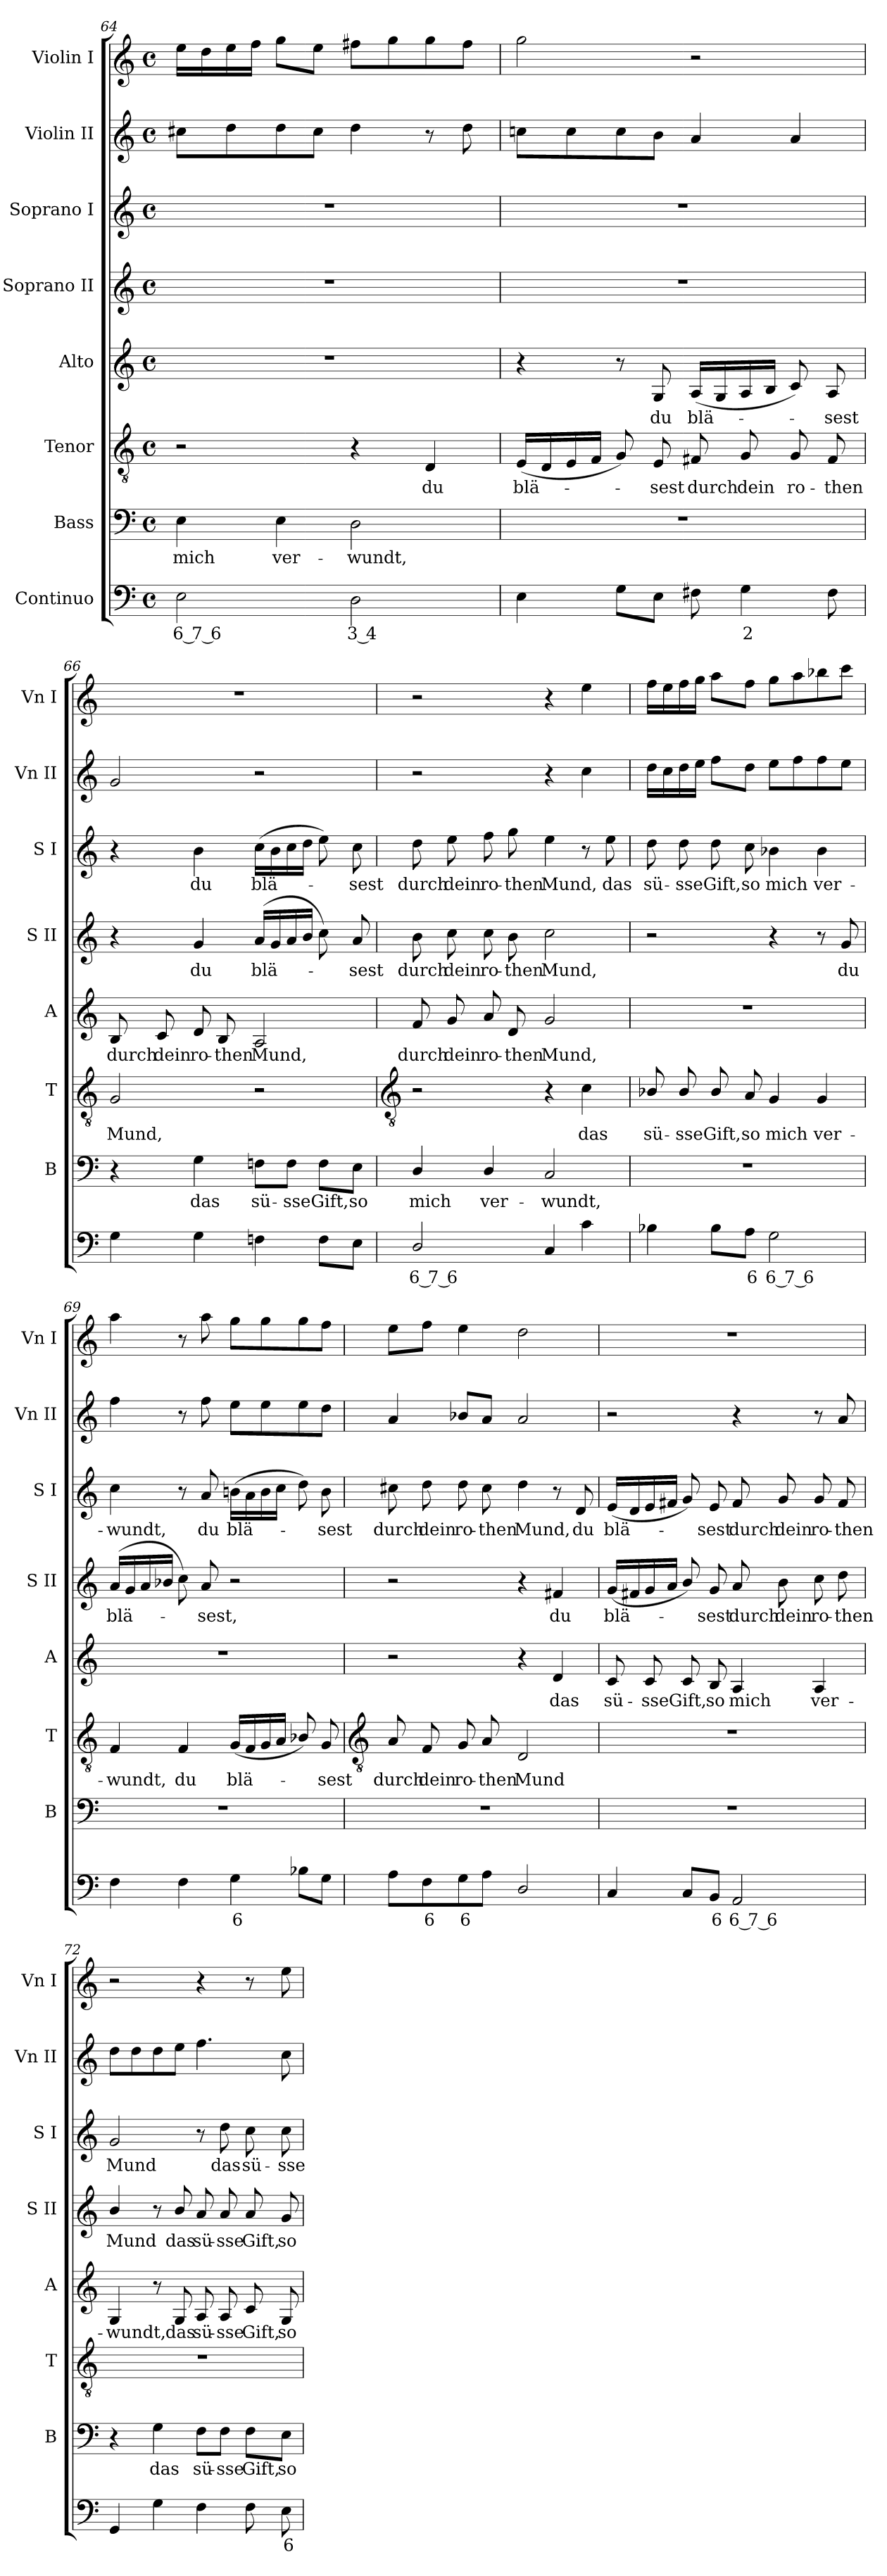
**kern	**text	**kern	**text	**kern	**text	**kern	**text	**kern	**text	**kern	**text	**kern	**kern
*part8	*part8	*part7	*part7	*part6	*part6	*part5	*part5	*part4	*part4	*part3	*part3	*part2	*part1
*staff8	*staff8	*staff7	*staff7	*staff6	*staff6	*staff5	*staff5	*staff4	*staff4	*staff3	*staff3	*staff2	*staff1
*I"Continuo	*	*I"Bass	*	*I"Tenor	*	*I"Alto	*	*I"Soprano II	*	*I"Soprano I	*	*I"Violin II	*I"Violin I
*	*	*I'B	*	*I'T	*	*I'A	*	*I'S II	*	*I'S I	*	*I'Vn II	*I'Vn I
!!LO:LB:g=z
*clefF4	*	*clefF4	*	*clefGv2	*	*clefG2	*	*clefG2	*	*clefG2	*	*clefG2	*clefG2
*k[]	*	*k[]	*	*k[]	*	*k[]	*	*k[]	*	*k[]	*	*k[]	*k[]
*C:	*	*C:	*	*C:	*	*C:	*	*C:	*	*C:	*	*C:	*C:
*M4/4	*	*M4/4	*	*M4/4	*	*M4/4	*	*M4/4	*	*M4/4	*	*M4/4	*M4/4
*met(c)	*	*met(c)	*	*met(c)	*	*met(c)	*	*met(c)	*	*met(c)	*	*met(c)	*met(c)
=64	=64	=64	=64	=64	=64	=64	=64	=64	=64	=64	=64	=64	=64
!	!LO:LY:b	!	!LO:LY:b	!	!	!	!	!	!	!	!	!	!
2E	6 7 6	4E	mich	2r	.	1r	.	1r	.	1r	.	8cc#XL	16eeLL
.	.	.	.	.	.	.	.	.	.	.	.	.	16dd
.	.	.	.	.	.	.	.	.	.	.	.	8dd	16ee
.	.	.	.	.	.	.	.	.	.	.	.	.	16ffJJ
!	!	!	!LO:LY:b	!	!	!	!	!	!	!	!	!	!
.	.	4E	ver-	.	.	.	.	.	.	.	.	8dd	8ggL
.	.	.	.	.	.	.	.	.	.	.	.	8cc#J	8eeJ
!	!LO:LY:b	!	!LO:LY:b	!	!	!	!	!	!	!	!	!	!
2D	3 4	2D	-wundt,	4r	.	.	.	.	.	.	.	4dd	8ff#XL
.	.	.	.	.	.	.	.	.	.	.	.	.	8gg
!	!	!	!	!	!LO:LY:b	!	!	!	!	!	!	!	!
.	.	.	.	4D	du	.	.	.	.	.	.	8r	8gg
.	.	.	.	.	.	.	.	.	.	.	.	8dd	8ff#J
=65	=65	=65	=65	=65	=65	=65	=65	=65	=65	=65	=65	=65	=65
!	!	!	!	!	!LO:LY:b	!	!	!	!	!	!	!	!
4E	.	1r	.	(<16ELL	blä-	4r	.	1r	.	1r	.	8ccnL	2gg
.	.	.	.	16D	.	.	.	.	.	.	.	.	.
.	.	.	.	16E	.	.	.	.	.	.	.	8cc	.
.	.	.	.	16FJJ	.	.	.	.	.	.	.	.	.
8GL	.	.	.	8G)	.	8r	.	.	.	.	.	8cc	.
!	!	!	!	!	!LO:LY:b	!	!LO:LY:b	!	!	!	!	!	!
8EJ	.	.	.	8E	sest	8G	du	.	.	.	.	8bJ	.
!	!	!	!	!	!LO:LY:b	!	!LO:LY:b	!	!	!	!	!	!
8F#X	.	.	.	8F#X	durch	(<16ALL	blä-	.	.	.	.	4a	2r
.	.	.	.	.	.	16G	.	.	.	.	.	.	.
!	!LO:LY:b	!	!	!	!LO:LY:b	!	!	!	!	!	!	!	!
4G	2	.	.	8G	dein	16A	.	.	.	.	.	.	.
.	.	.	.	.	.	16BJJ	.	.	.	.	.	.	.
!	!	!	!	!	!LO:LY:b	!	!	!	!	!	!	!	!
.	.	.	.	8G	ro-	8c)	.	.	.	.	.	4a	.
!	!	!	!	!	!LO:LY:b	!	!LO:LY:b	!	!	!	!	!	!
8F#	.	.	.	8F#	-then	8A	sest	.	.	.	.	.	.
=66	=66	=66	=66	=66	=66	=66	=66	=66	=66	=66	=66	=66	=66
!	!	!	!	!	!LO:LY:b	!	!LO:LY:b	!	!	!	!	!	!
4G	.	4r	.	2G	Mund,	8B	durch	4r	.	4r	.	2g	1r
!	!	!	!	!	!	!	!LO:LY:b	!	!	!	!	!	!
.	.	.	.	.	.	8c	dein	.	.	.	.	.	.
!	!	!	!LO:LY:b	!	!	!	!LO:LY:b	!	!LO:LY:b	!	!LO:LY:b	!	!
4G	.	4G	das	.	.	8d	ro-	4g	du	4b	du	.	.
!	!	!	!	!	!	!	!LO:LY:b	!	!	!	!	!	!
.	.	.	.	.	.	8B	-then	.	.	.	.	.	.
!	!	!	!LO:LY:b	!	!	!	!LO:LY:b	!	!LO:LY:b	!	!LO:LY:b	!	!
4Fn	.	8Fn\L	sü-	2r	.	2A	Mund,	(<16aLL	blä-	(>16ccLL	blä-	2r	.
.	.	.	.	.	.	.	.	16g	.	16b	.	.	.
!	!	!	!LO:LY:b	!	!	!	!	!	!	!	!	!	!
.	.	8F\J	-sse	.	.	.	.	16a	.	16cc	.	.	.
.	.	.	.	.	.	.	.	16bJJ	.	16ddJJ	.	.	.
!	!	!	!LO:LY:b	!	!	!	!	!	!	!	!	!	!
8FL	.	8F\L	Gift,	.	.	.	.	8cc)	.	8ee)	.	.	.
!	!	!	!LO:LY:b	!	!	!	!	!	!LO:LY:b	!	!LO:LY:b	!	!
8EJ	.	8E\J	so	.	.	.	.	8a	sest	8cc	sest	.	.
!!LO:LB:g=z
=67	=67	=67	=67	=67	=67	=67	=67	=67	=67	=67	=67	=67	=67
*	*	*	*	*clefGv2	*	*	*	*	*	*	*	*	*
!	!LO:LY:b	!	!LO:LY:b	!	!	!	!LO:LY:b	!	!LO:LY:b	!	!LO:LY:b	!	!
2D/	6 7 6	4D/	mich	2r	.	8f	durch	8b	durch	8dd	durch	2r	2r
!	!	!	!	!	!	!	!LO:LY:b	!	!LO:LY:b	!	!LO:LY:b	!	!
.	.	.	.	.	.	8g	dein	8cc	dein	8ee	dein	.	.
!	!	!	!LO:LY:b	!	!	!	!LO:LY:b	!	!LO:LY:b	!	!LO:LY:b	!	!
.	.	4D/	ver-	.	.	8a	ro-	8cc	ro-	8ff	ro-	.	.
!	!	!	!	!	!	!	!LO:LY:b	!	!LO:LY:b	!	!LO:LY:b	!	!
.	.	.	.	.	.	8d	-then	8b	-then	8gg	-then	.	.
!	!	!	!LO:LY:b	!	!	!	!LO:LY:b	!	!LO:LY:b	!	!LO:LY:b	!	!
4C	.	2C	-wundt,	4r	.	2g	Mund,	2cc	Mund,	4ee	Mund,	4r	4r
!	!	!	!	!	!LO:LY:b	!	!	!	!	!	!	!	!
4c	.	.	.	4c	das	.	.	.	.	8r	.	4cc	4ee
!	!	!	!	!	!	!	!	!	!	!	!LO:LY:b	!	!
.	.	.	.	.	.	.	.	.	.	8ee	das	.	.
=68	=68	=68	=68	=68	=68	=68	=68	=68	=68	=68	=68	=68	=68
!	!	!	!	!	!LO:LY:b	!	!	!	!	!	!LO:LY:b	!	!
4B-X	.	1r	.	8B-X/	sü-	1r	.	2r	.	8dd	sü-	16ddLL	16ffLL
.	.	.	.	.	.	.	.	.	.	.	.	16cc	16ee
!	!	!	!	!	!LO:LY:b	!	!	!	!	!	!LO:LY:b	!	!
.	.	.	.	8B-/	-sse	.	.	.	.	8dd	-sse	16dd	16ff
.	.	.	.	.	.	.	.	.	.	.	.	16eeJJ	16ggJJ
!	!	!	!	!	!LO:LY:b	!	!	!	!	!	!LO:LY:b	!	!
8B-L	.	.	.	8B-/	Gift,	.	.	.	.	8dd	Gift,	8ffL	8aaL
!	!LO:LY:b	!	!	!	!LO:LY:b	!	!	!	!	!	!LO:LY:b	!	!
8AJ	6	.	.	8A	so	.	.	.	.	8cc	so	8ddJ	8ffJ
!	!LO:LY:b	!	!	!	!LO:LY:b	!	!	!	!	!	!LO:LY:b	!	!
2G	6 7 6	.	.	4G	mich	.	.	4r	.	4b-X	mich	8eeL	8ggL
.	.	.	.	.	.	.	.	.	.	.	.	8ff	8aa
!	!	!	!	!	!LO:LY:b	!	!	!	!	!	!LO:LY:b	!	!
.	.	.	.	4G	ver-	.	.	8r	.	4b-	ver-	8ff	8bb-X
!	!	!	!	!	!	!	!	!	!LO:LY:b	!	!	!	!
.	.	.	.	.	.	.	.	8g	du	.	.	8eeJ	8cccJ
=69	=69	=69	=69	=69	=69	=69	=69	=69	=69	=69	=69	=69	=69
!	!	!	!	!	!LO:LY:b	!	!	!	!LO:LY:b	!	!LO:LY:b	!	!
4F	.	1r	.	4F	-wundt,	1r	.	(<16aLL	blä-	4cc	-wundt,	4ff	4aa
.	.	.	.	.	.	.	.	16g	.	.	.	.	.
.	.	.	.	.	.	.	.	16a	.	.	.	.	.
.	.	.	.	.	.	.	.	16b-XJJ	.	.	.	.	.
!	!	!	!	!	!LO:LY:b	!	!	!	!	!	!	!	!
4F	.	.	.	4F	du	.	.	8cc)	.	8r	.	8r	8r
!	!	!	!	!	!	!	!	!	!LO:LY:b	!	!LO:LY:b	!	!
.	.	.	.	.	.	.	.	8a	sest,	8a	du	8ff	8aa
!	!LO:LY:b	!	!	!	!LO:LY:b	!	!	!	!	!	!LO:LY:b	!	!
4G	6	.	.	(<16GLL	blä-	.	.	2r	.	(>16bnLL	blä-	8eeL	8ggL
.	.	.	.	16F	.	.	.	.	.	16a	.	.	.
.	.	.	.	16G	.	.	.	.	.	16b	.	8ee	8gg
.	.	.	.	16AJJ	.	.	.	.	.	16ccJJ	.	.	.
8B-XL	.	.	.	8B-X/)	.	.	.	.	.	8dd)	.	8ee	8gg
!	!	!	!	!	!LO:LY:b	!	!	!	!	!	!LO:LY:b	!	!
8GJ	.	.	.	8G	sest	.	.	.	.	8b	sest	8ddJ	8ffJ
!!LO:LB:g=z
=70	=70	=70	=70	=70	=70	=70	=70	=70	=70	=70	=70	=70	=70
*	*	*	*	*clefGv2	*	*	*	*	*	*	*	*	*
!	!	!	!	!	!LO:LY:b	!	!	!	!	!	!LO:LY:b	!	!
8AL	.	1r	.	8A	durch	2r	.	2r	.	8cc#X	durch	4a	8eeL
!	!LO:LY:b	!	!	!	!LO:LY:b	!	!	!	!	!	!LO:LY:b	!	!
8F	6	.	.	8F	dein	.	.	.	.	8dd	dein	.	8ffJ
!	!LO:LY:b	!	!	!	!LO:LY:b	!	!	!	!	!	!LO:LY:b	!	!
8G	6	.	.	8G	ro-	.	.	.	.	8dd	ro-	8b-XL	4ee
!	!	!	!	!	!LO:LY:b	!	!	!	!	!	!LO:LY:b	!	!
8AJ	.	.	.	8A	-then	.	.	.	.	8cc#	-then	8aJ	.
!	!	!	!	!	!LO:LY:b	!	!	!	!	!	!LO:LY:b	!	!
2D/	.	.	.	2D	Mund	4r	.	4r	.	4dd	Mund,	2a	2dd
!	!	!	!	!	!	!	!LO:LY:b	!	!LO:LY:b	!	!	!	!
.	.	.	.	.	.	4d	das	4f#X	du	8r	.	.	.
!	!	!	!	!	!	!	!	!	!	!	!LO:LY:b	!	!
.	.	.	.	.	.	.	.	.	.	8d	du	.	.
=71	=71	=71	=71	=71	=71	=71	=71	=71	=71	=71	=71	=71	=71
!	!	!	!	!	!	!	!LO:LY:b	!	!LO:LY:b	!	!LO:LY:b	!	!
4C	.	1r	.	1r	.	8c	sü-	(<16gLL	blä-	(<16eLL	blä-	2r	1r
.	.	.	.	.	.	.	.	16f#X	.	16d	.	.	.
!	!	!	!	!	!	!	!LO:LY:b	!	!	!	!	!	!
.	.	.	.	.	.	8c	-sse	16g	.	16e	.	.	.
.	.	.	.	.	.	.	.	16aJJ	.	16f#XJJ	.	.	.
!	!	!	!	!	!	!	!LO:LY:b	!	!	!	!	!	!
8CL	.	.	.	.	.	8c	Gift,	8b/)	.	8g)	.	.	.
!	!LO:LY:b	!	!	!	!	!	!LO:LY:b	!	!LO:LY:b	!	!LO:LY:b	!	!
8BBJ	6	.	.	.	.	8B	so	8g	sest	8e	sest	.	.
!	!LO:LY:b	!	!	!	!	!	!LO:LY:b	!	!LO:LY:b	!	!LO:LY:b	!	!
2AA	6 7 6	.	.	.	.	4A	mich	8a	durch	8f#	durch	4r	.
!	!	!	!	!	!	!	!	!	!LO:LY:b	!	!LO:LY:b	!	!
.	.	.	.	.	.	.	.	8b	dein	8g	dein	.	.
!	!	!	!	!	!	!	!LO:LY:b	!	!LO:LY:b	!	!LO:LY:b	!	!
.	.	.	.	.	.	4A	ver-	8cc	ro-	8g	ro-	8r	.
!	!	!	!	!	!	!	!	!	!LO:LY:b	!	!LO:LY:b	!	!
.	.	.	.	.	.	.	.	8dd	-then	8f#	-then	8a	.
=72	=72	=72	=72	=72	=72	=72	=72	=72	=72	=72	=72	=72	=72
!	!	!	!	!	!	!	!LO:LY:b	!	!LO:LY:b	!	!LO:LY:b	!	!
4GG	.	4r	.	1r	.	4G	-wundt,	4b/	Mund	2g	Mund	8ddL	2r
.	.	.	.	.	.	.	.	.	.	.	.	8dd	.
!	!	!	!LO:LY:b	!	!	!	!	!	!	!	!	!	!
4G	.	4G	das	.	.	8r	.	8r	.	.	.	8dd	.
!	!	!	!	!	!	!	!LO:LY:b	!	!LO:LY:b	!	!	!	!
.	.	.	.	.	.	8G	das	8b/	das	.	.	8eeJ	.
!	!	!	!LO:LY:b	!	!	!	!LO:LY:b	!	!LO:LY:b	!	!	!	!
4F	.	8F\L	sü-	.	.	8A	sü-	8a	sü-	8r	.	4.ff	4r
!	!	!	!LO:LY:b	!	!	!	!LO:LY:b	!	!LO:LY:b	!	!LO:LY:b	!	!
.	.	8F\J	-sse	.	.	8A	-sse	8a	-sse	8dd	das	.	.
!	!	!	!LO:LY:b	!	!	!	!LO:LY:b	!	!LO:LY:b	!	!LO:LY:b	!	!
8FL	.	8F\L	Gift,	.	.	8c	Gift,	8a	Gift,	8cc	sü-	.	8r
!	!LO:LY:b	!	!LO:LY:b	!	!	!	!LO:LY:b	!	!LO:LY:b	!	!LO:LY:b	!	!
8E	6	8E\J	so	.	.	8G	so	8g	so	8cc	-sse	8cc	8ee
=	=	=	=	=	=	=	=	=	=	=	=	=	=
*-	*-	*-	*-	*-	*-	*-	*-	*-	*-	*-	*-	*-	*-
